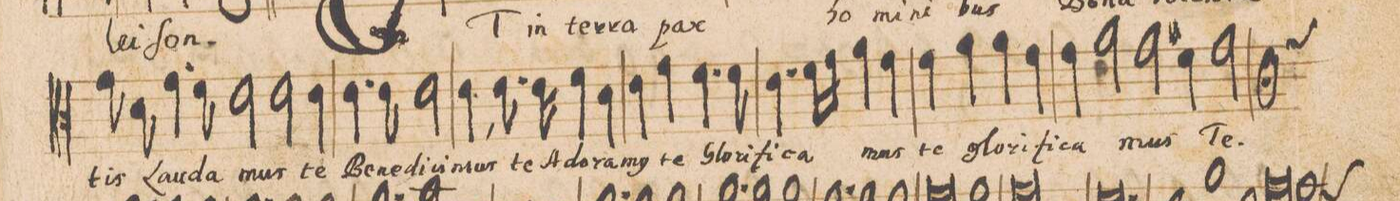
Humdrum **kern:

**kern	**text
*I"[Altus]	*
*clefC3	*
*k[]	*
*met(C|)	*
*M2/1	*
8g\	-tis
8d\	Lau-
4.g\	-da-
8fny\	-mus
2e\	te
=7-	=7-
2e\	Be-
4e\	-ne-
4.e\	-di-
8e\	-ci-
2e\	-mus
=8-	=8-
4e,\	te
8.e\	A-
16e\	-do-
4f\	-ra-
4d\	-m(us)
4e\	te
4g\	Glo-
4.f\	-ri-
8f\	-fi-
=9-	=9-
4.e\	-ca-
16f\LL	.
16g\JJ	.
4a\	.
4g\	-mus
4g\	te
4a\	glo-
4a\	-ri-
4g\	-fi-
=10-	=10-
4g\	-ca-
2a\	.
2g\	-mus
4f#X\	.
*custos:g	*
2g\	Te.
=11||-	=11||-
*M3/1	*
*-	*-
